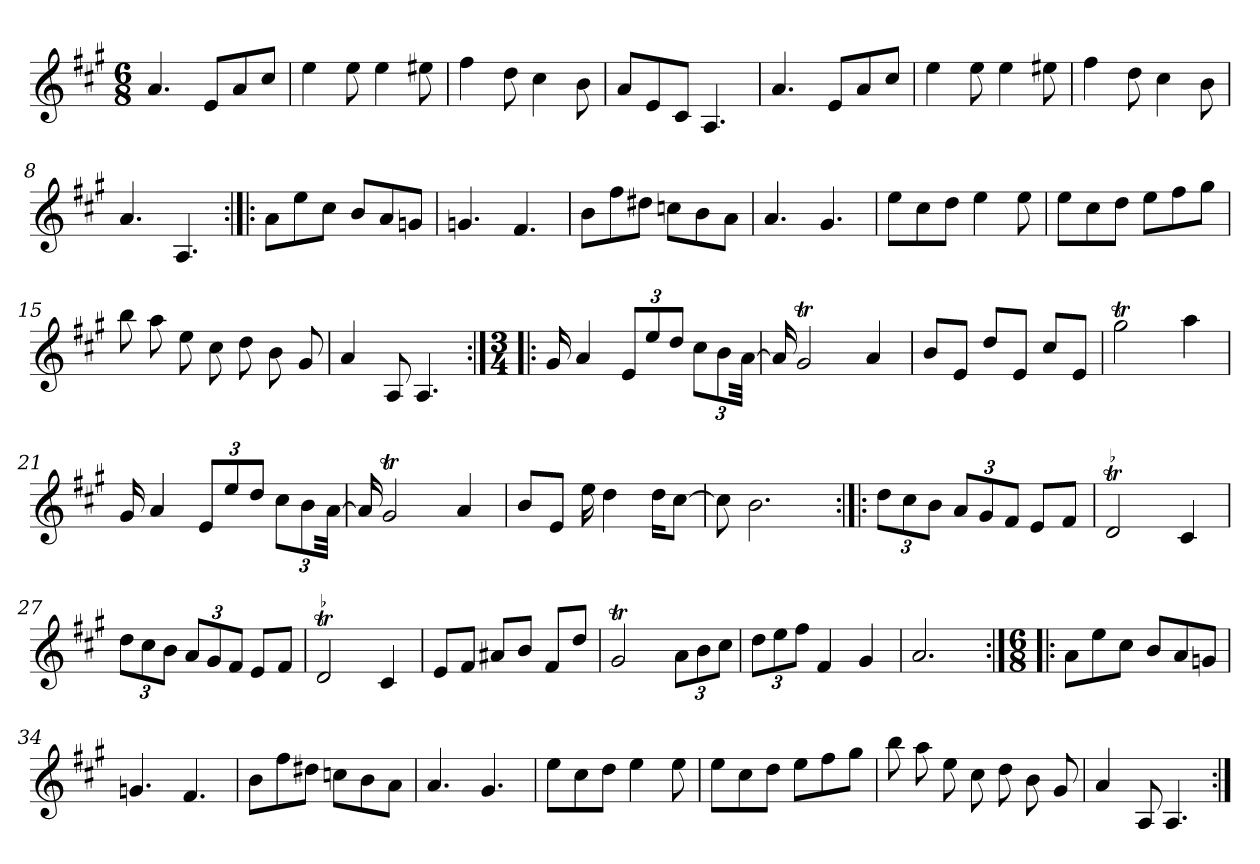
**kern
*part1
*staff1
*clefG2
*k[f#c#g#]
*A:
*M6/8
*MM120
=1
4.a
8e/L
8a/
8cc#/J
=2
4ee
8ee
4ee
8ee#X
=3
4ff#
8dd
4cc#
8b
=4
8a/L
8e/
8c#/J
4.A
=5
4.a
8e/L
8a/
8cc#/J
=6
4ee
8ee
4ee
8ee#X
=7
4ff#
8dd
4cc#
8b
=8
4.a
4.A
=9:|!|:
8a\L
8ee\
8cc#\J
8b/L
8a/
8gn/J
=10
4.gn
4.f#
=11
8b\L
8ff#\
8dd#X\J
8ccn\L
8b\
8a\J
=12
4.a
4.g#
=13
8ee\L
8cc#\
8dd\J
4ee
8ee
=14
8ee\L
8cc#\
8dd\J
8ee\L
8ff#\
8gg#\J
=15
8bb
8aa
8ee
8cc#
8dd
8b
8g#
=16
4a
8A
4.A
=17:|!|:
*M3/4
16g#
4a
12e/L
12ee/
12dd/J
12cc#\L
12b\
[48a\Jkk
=18
16a]
2g#t
4a
=19
8b/L
8e/J
8dd/L
8e/J
8cc#/L
8e/J
=20
2gg#t
4aa
=21
16g#
4a
12e/L
12ee/
12dd/J
12cc#\L
12b\
[48a\Jkk
=22
16a]
2g#t
4a
=23
8b/L
8e/J
16ee
4dd
16dd\KL
[8cc#\J
=24
8cc#]
2.b
=25:|!|:
12dd\L
12cc#\
12b\J
12a/L
12g#/
12f#/J
8e/L
8f#/J
=26
!LO:TR:acc=-
2dt
4c#
=27
12dd\L
12cc#\
12b\J
12a/L
12g#/
12f#/J
8e/L
8f#/J
=28
!LO:TR:acc=-
2dt
4c#
=29
8e/L
8f#/J
8a#X/L
8b/J
8f#/L
8dd/J
=30
2g#t
12a\L
12b\
12cc#\J
=31
12dd\L
12ee\
12ff#\J
4f#
4g#
=32
2.a
=33:|!|:
*M6/8
8a\L
8ee\
8cc#\J
8b/L
8a/
8gn/J
=34
4.gn
4.f#
=35
8b\L
8ff#\
8dd#X\J
8ccn\L
8b\
8a\J
=36
4.a
4.g#
=37
8ee\L
8cc#\
8dd\J
4ee
8ee
=38
8ee\L
8cc#\
8dd\J
8ee\L
8ff#\
8gg#\J
=39
8bb
8aa
8ee
8cc#
8dd
8b
8g#
=40
4a
8A
4.A
=:|!
*-
